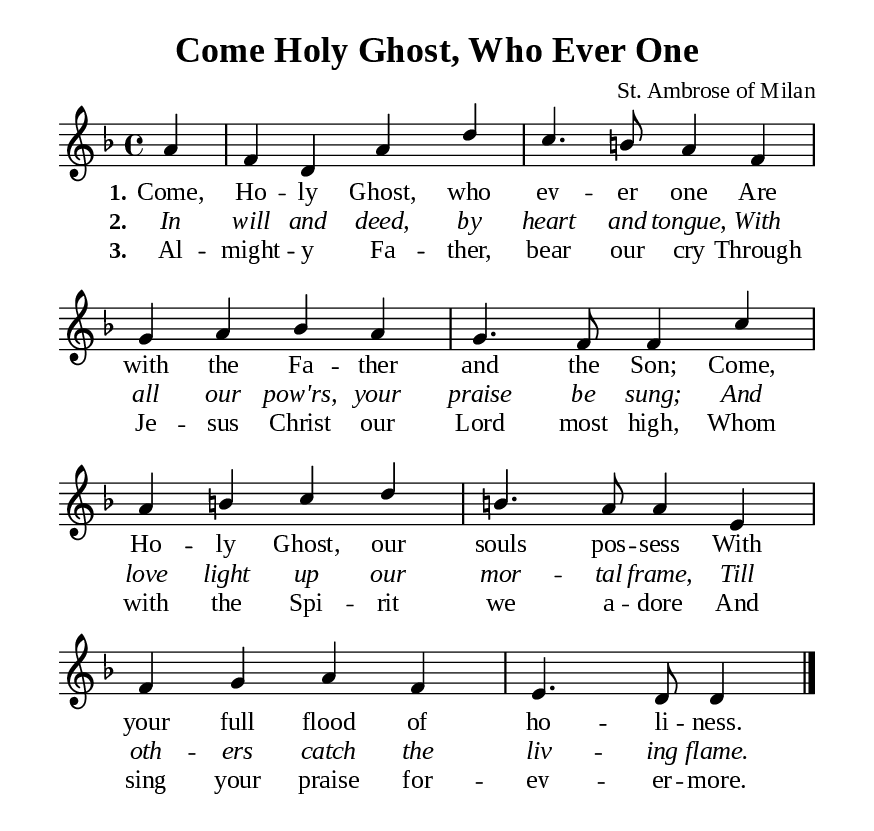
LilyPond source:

\version "2.18.2"

\header {
  title = "Come Holy Ghost, Who Ever One"
  composer = "St. Ambrose of Milan"
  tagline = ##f
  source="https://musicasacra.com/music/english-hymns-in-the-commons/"
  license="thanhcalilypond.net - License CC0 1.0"
}

global= {
  \key f \major
  \time 4/4
  \override Score.BarNumber.break-visibility = ##(#f #f #f)
  \override Lyrics.LyricSpace.minimum-distance = #3.0
}

\paper {
  #(set-paper-size "a5")
  top-margin = 10\mm
  bottom-margin = 5\mm
  left-margin = 10\mm
  right-margin = 10\mm
  indent = #0
  #(define fonts
	 (make-pango-font-tree "Liberation Serif"
	 		       "Liberation Serif"
			       "Liberation Serif"
			       (/ 20 20)))
  system-system-spacing = #'((basic-distance . 3) (padding . 3))
}

printItalic = \with {
  \override LyricText.font-shape = #'italic
}

% Verse music
musicVerseSoprano = \relative c' {
                    \partial 4 a'4 |
  %{	01	%} f d a' d |
  %{	02	%} c4. b!8 a4 f |
  %{	03	%} g a bes a |
  %{	04	%} g4. f8 f4 c' |
  %{	05	%} a b! c d |
  %{	06	%} b!4. a8 a4 e |
  %{	07	%} f g a f |
  %{	08	%} e4. d8 d4 \bar "|."
}

% Verse lyrics
verseOne = \lyricmode {
  \set stanza = #"1."
  Come, Ho -- ly Ghost, who ev -- er one
  Are with the Fa -- ther and the Son;
  Come, Ho -- ly Ghost, our souls pos -- sess
  With your full flood of ho -- li -- ness.
}

verseTwo = \lyricmode {
  \set stanza = #"2."
  In will and deed, by heart and tongue,
  With all our pow'rs, your praise be sung;
  And love light up our mor -- tal frame,
  Till oth -- ers catch the liv -- ing flame.
}

verseThree = \lyricmode {
  \set stanza = #"3."
  Al -- might -- y Fa -- ther, bear our cry
  Through Je -- sus Christ our Lord most high,
  Whom with the Spi -- rit we a -- dore
  And sing your praise for -- ev -- er -- more.
}

% Layout
\score {
    \new ChoirStaff <<
      \new Staff <<
        \clef "treble"
        \new Voice = "sopranos" { \global \stemUp \slurUp \musicVerseSoprano }
      >>
      \new Lyrics \lyricsto sopranos \verseOne
      \new Lyrics \printItalic \lyricsto sopranos \verseTwo
      \new Lyrics \lyricsto sopranos \verseThree
    >>
}
